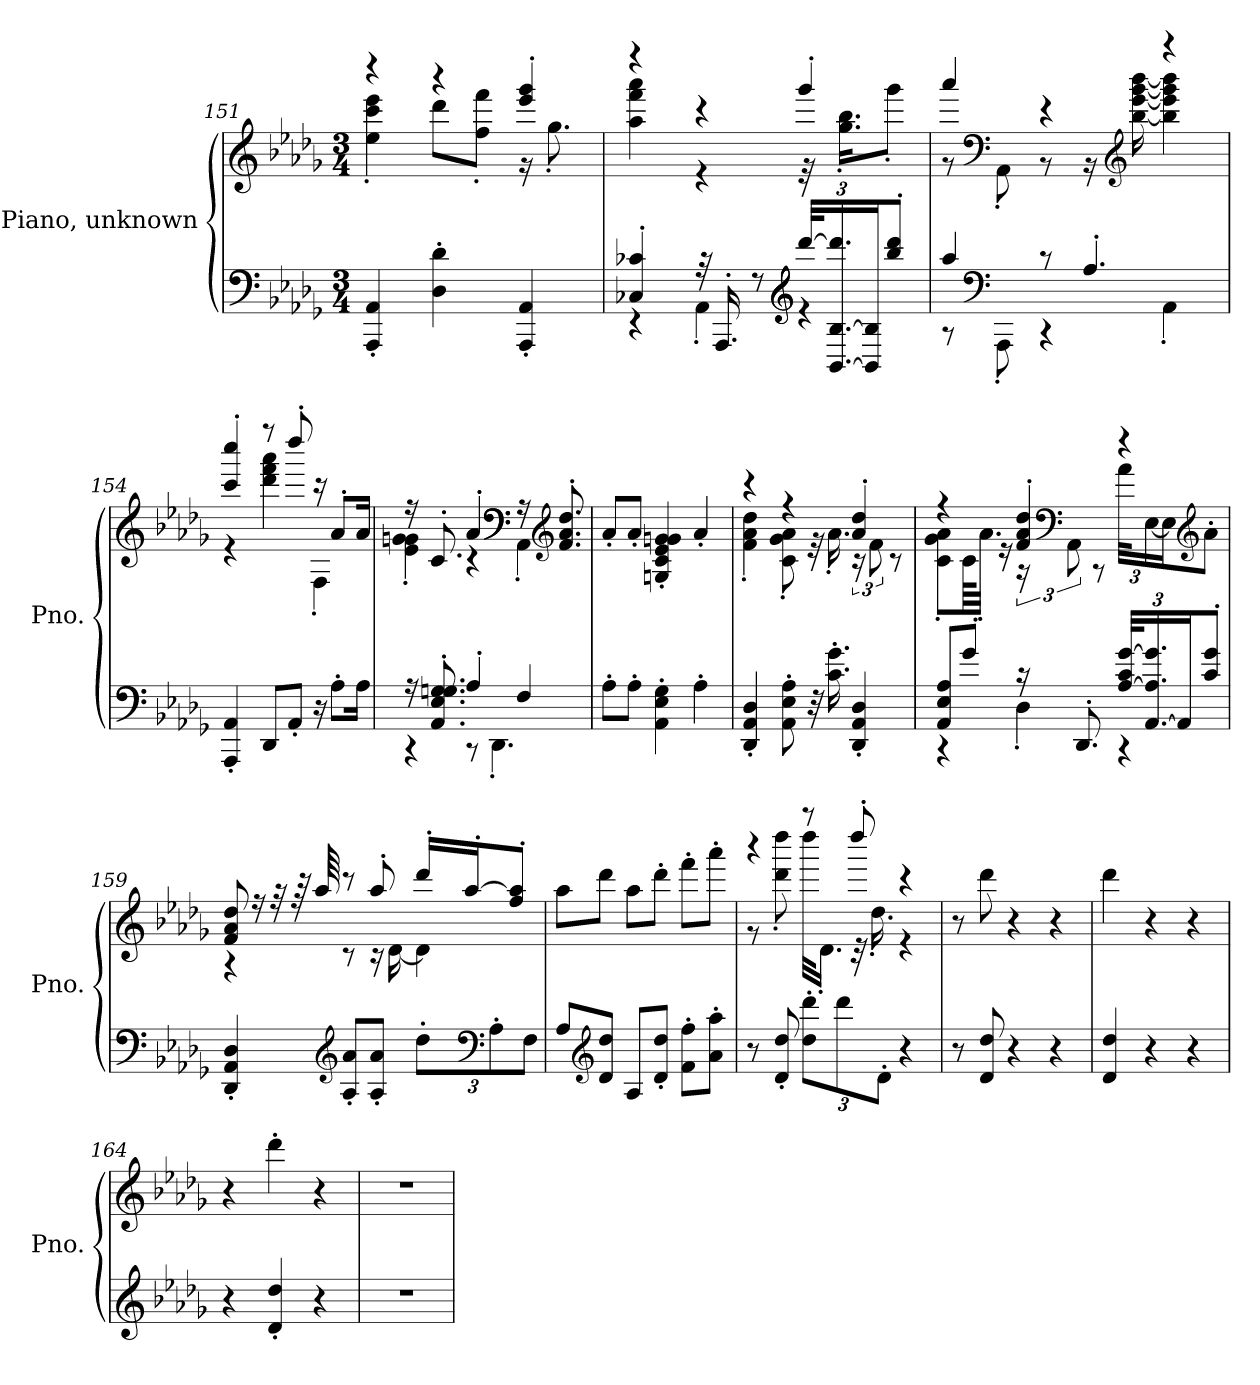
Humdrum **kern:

**kern	**kern
*part1	*part1
*staff2	*staff1
*I"Piano, unknown	*
*I'Pno.	*
*clefF4	*clefG2
*k[b-e-a-d-g-]	*k[b-e-a-d-g-]
*M3/4	*M3/4
=151	=151
*	*^
4AAA-/' 4AA-/'	4r	4ee-\' 4ccc\' 4eee-\'
4D-\' 4d-\'	4r	8ddd-\L
.	.	8ff\' 8fff\'J
4AAA-/' 4AA-/'	4eee-/' 4ggg-/'	16r
.	.	8.gg-'\
!!LO:LB:g=z	!!
=152	=152	=152
*^	*	*
4C-X/' 4c-X/'	4r	4r	4aa-\ 4fff\ 4aaa-\
32r	4AA-'\	4r	4r
16.AAA-'/	.	.	.
8r	.	.	.
*clefG2	*	*	*
*Xbrackettup	*	*	*
[48ddd-/KLL	4r	4ggg-'/	32r
[24.BB-/ [24.B-/ 24.ddd-/]	.	.	.
.	.	.	16.gg-\' 16.bb-\'KL
24BB-/] 24B-/]J	.	.	.
8bb-/' 8ddd-/'J	.	.	8ggg-'\J
=153	=153	=153	=153
4aa-/	8r	4aaa-/	8r
*clefF4	*	*clefF4	*
.	8AAA-'\	.	8AA-'\
8r	4r	4r	8r
4.A-'/	.	.	16r
*	*	*clefG2	*
.	.	.	[16bb-\ [16eee-\ [16ggg-\ [16bbb-\
.	4AA-'\	4r	4bb-\] 4eee-\] 4ggg-\] 4bbb-\]
*v	*v	*	*
=154	=154	=154
4AAA-/' 4AA-/'	4ccc/' 4cccc/'	4r
8DD-/L	8r	4ddd-\ 4fff\ 4aaa-\
8AA-'/J	8dddd-'/	.
16r	16r	4F'\
8A-'\L	8a-'/L	.
16A-\Jk	16a-/Jk	.
!!LO:LB:g=z	!!
=155	=155	=155
*^	*	*
16r	4r	16r	4e-\' 4g-\' 4gn\'
8.AA-/' 8.E-/' 8.G-/' 8.Gn/'	.	8.c'/	.
4A-'/	8r	4a-'/	4r
.	4.DD-'\	.	.
*	*	*clefF4	*
4F/	.	16r	4AA-'\
*	*	*clefG2	*
.	.	8.f/' 8.a-/' 8.dd-/'	.
*v	*v	*	*
*	*v	*v
=156	=156
8A-'\L	8a-'/L
8A-'\J	8a-'/J
4AA-\' 4E-\' 4G-\'	4Gn/' 4c/' 4e-/' 4g-/' 4gn/'
4A-'\	4a-'/
=157	=157
*	*^
4DD-/' 4AA-/' 4D-/'	4r	4f\' 4a-\' 4dd-\'
8AA-\' 8E-\' 8A-\'	4r	8c\' 8g-\' 8a-\'
32r	.	32r
16.c\' 16.g-\'	.	16.a-'\
4DD-/' 4AA-/' 4D-/'	4a-/' 4dd-/'	24r
.	.	12f\
.	.	8r
!!LO:LB:g=z	!!
=158	=158	=158
*^	*	*
8AA-/ 8E-/ 8A-/L	4r	4r	8c\' 8g-\' 8a-\'L
8g-'/J	.	.	64c\KLL
.	.	.	32.a-'\JJJ
.	.	.	16r
16r	4D-'\	4f/' 4a-/' 4dd-/'	24r
*	*	*clefF4	*
.	.	.	12AA-\
8.DD-'/	.	.	.
.	.	.	8r
*	*	*	*Xbrackettup
[48A-/ 48c/ [48g-/KLL	4r	4r	48a-\KLL
[24.AA-/ 24.A-/] 24.g-/]	.	.	[24E-\
.	.	.	16E-\J]
24AA-/J]	.	.	.
*	*	*clefG2	*
8c/' 8g-/'J	.	.	8a-'\J
*v	*v	*	*
=159	=159	=159
4DD-/' 4AA-/' 4D-/'	8f/ 8a-/ 8dd-/	4r
.	16r	.
.	32r	.
.	64r	.
.	64aa-/	.
*clefG2	*	*
8A-/' 8a-/'L	8r	8r
8A-/' 8a-/'J	8aa-'/	16r
.	.	[16d-\
12dd-'\L	16ddd-'/LL	4d-\]
.	[16aa-'/J	.
*clefF4	*	*
12A-'\	.	.
.	8ff/' 8aa-/]'J	.
12F\J	.	.
*	*v	*v
!!LO:LB:g=z
=160	=160
8A-/L	8aa-\L
*clefG2	*
8d-/ 8dd-/J	8ddd-\J
8A-/L	8aa-\L
8d-/' 8dd-/'J	8ddd-'\J
8f\' 8ff\'L	8fff'\L
8a-\' 8aa-\'J	8aaa-'\J
=161	=161
*	*^
8r	4r	8r
8d-/' 8dd-/'	.	8ddd-\' 8dddd-\'
12dd-\' 12ddd-\'L	8r	32dddd-\KLL
.	.	16.d-'\JJ
12ddd-\	.	.
.	8dddd-'/	32r
.	.	16.dd-'\
12d-'\J	.	.
4r	4r	4r
*	*v	*v
=162	=162
8r	8r
8d-/ 8dd-/	8ddd-\
4r	4r
4r	4r
=163	=163
4d-/ 4dd-/	4ddd-\
4r	4r
4r	4r
=164	=164
4r	4r
4d-/' 4dd-/'	4ddd-'\
4r	4r
=165	=165
2.r	2.r
=	=
*-	*-
